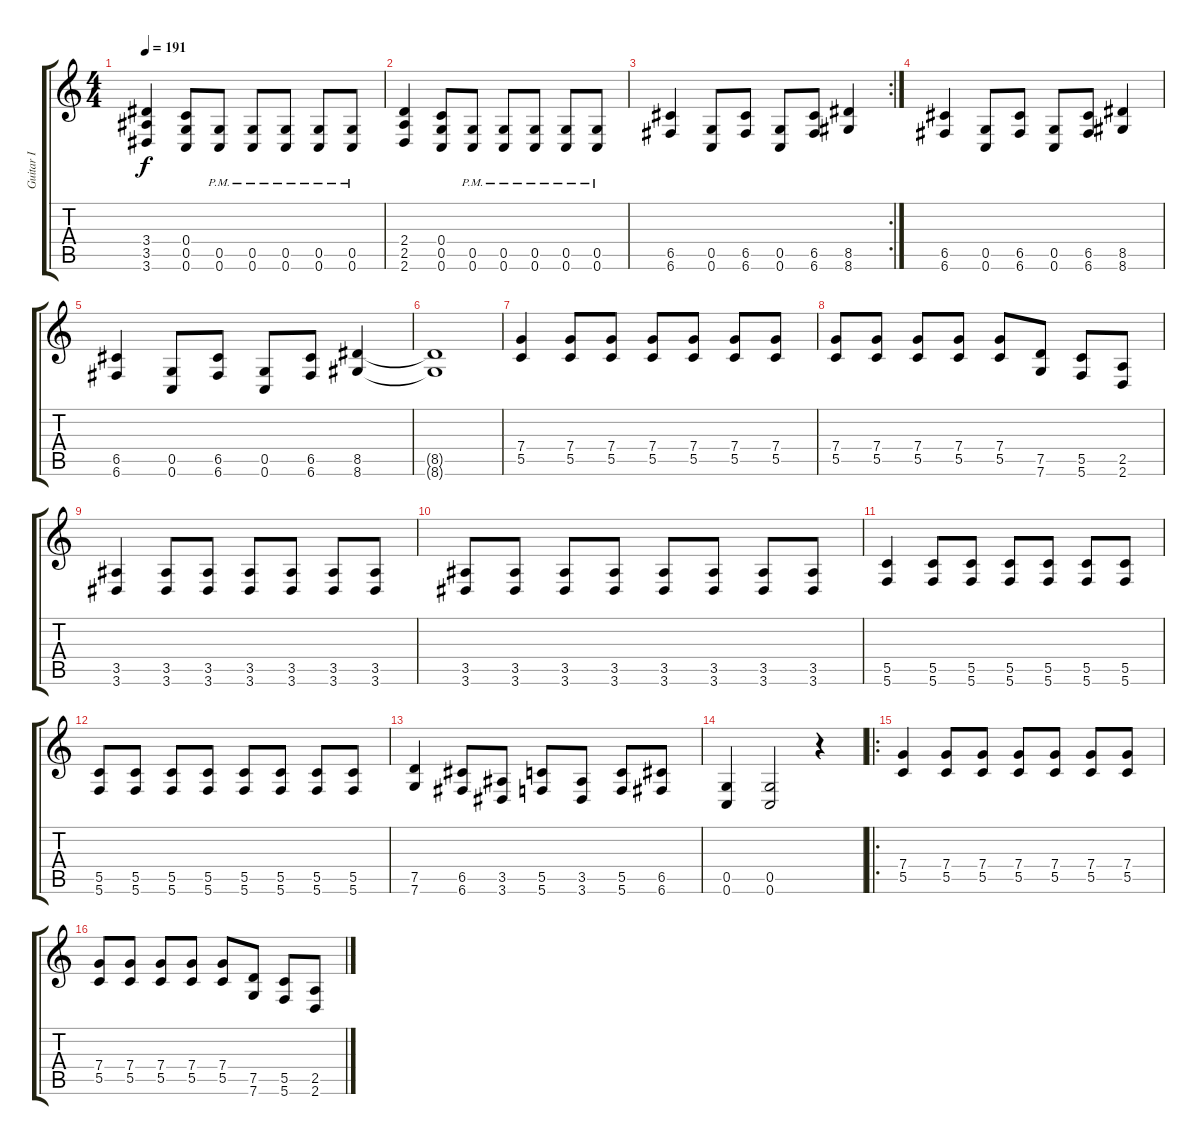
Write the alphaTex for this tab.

\track ("Guitar I" "Guitar I") {instrument distortionguitar}
\staff {score tabs}
\tuning (D4 A3 F3 C3 G2 C2) {hide}
\ts (4 4)
\tempo 191
\clef g2
\ks c
(3.4 3.5 3.6).4{dy f} (0.4 0.5 0.6).8 (0.5{pm} 0.6{pm}).8 (0.5{pm} 0.6{pm}).8 (0.5{pm} 0.6{pm}).8 (0.5{pm} 0.6{pm}).8 (0.5{pm} 0.6{pm}).8 |
(2.4 2.5 2.6).4 (0.4 0.5 0.6).8 (0.5{pm} 0.6{pm}).8 (0.5{pm} 0.6{pm}).8 (0.5{pm} 0.6{pm}).8 (0.5{pm} 0.6{pm}).8 (0.5{pm} 0.6{pm}).8 |
\rc 2
(6.5 6.6).4 (0.5 0.6).8 (6.5 6.6).8 (0.5 0.6).8 (6.5 6.6).8 (8.5 8.6).4 |
(6.5 6.6).4 (0.5 0.6).8 (6.5 6.6).8 (0.5 0.6).8 (6.5 6.6).8 (8.5 8.6).4 |
(6.5 6.6).4 (0.5 0.6).8 (6.5 6.6).8 (0.5 0.6).8 (6.5 6.6).8 (8.5 8.6).4 |
(8.5{t} 8.6{t}).1 |
(7.4 5.5).4 (7.4 5.5).8 (7.4 5.5).8 (7.4 5.5).8 (7.4 5.5).8 (7.4 5.5).8 (7.4 5.5).8 |
(7.4 5.5).8 (7.4 5.5).8 (7.4 5.5).8 (7.4 5.5).8 (7.4 5.5).8 (7.5 7.6).8 (5.5 5.6).8 (2.5 2.6).8 |
(3.5 3.6).4 (3.5 3.6).8 (3.5 3.6).8 (3.5 3.6).8 (3.5 3.6).8 (3.5 3.6).8 (3.5 3.6).8 |
(3.5 3.6).8 (3.5 3.6).8 (3.5 3.6).8 (3.5 3.6).8 (3.5 3.6).8 (3.5 3.6).8 (3.5 3.6).8 (3.5 3.6).8 |
(5.5 5.6).4 (5.5 5.6).8 (5.5 5.6).8 (5.5 5.6).8 (5.5 5.6).8 (5.5 5.6).8 (5.5 5.6).8 |
(5.5 5.6).8 (5.5 5.6).8 (5.5 5.6).8 (5.5 5.6).8 (5.5 5.6).8 (5.5 5.6).8 (5.5 5.6).8 (5.5 5.6).8 |
(7.5 7.6).4 (6.5 6.6).8 (3.5 3.6).8 (5.5 5.6).8 (3.5 3.6).8 (5.5 5.6).8 (6.5 6.6).8 |
(0.5 0.6).4 (0.5 0.6).2 r.4 |
\ro
(7.4 5.5).4 (7.4 5.5).8 (7.4 5.5).8 (7.4 5.5).8 (7.4 5.5).8 (7.4 5.5).8 (7.4 5.5).8 |
(7.4 5.5).8 (7.4 5.5).8 (7.4 5.5).8 (7.4 5.5).8 (7.4 5.5).8 (7.5 7.6).8 (5.5 5.6).8 (2.5 2.6).8
